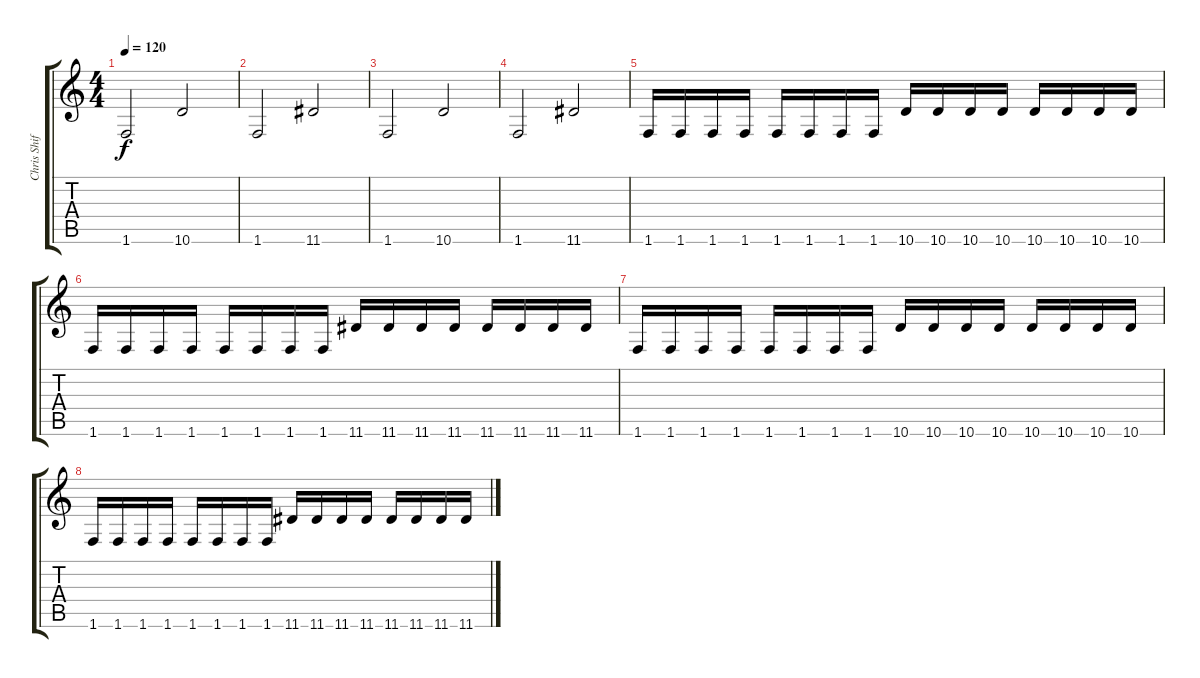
\track ("Chris Shiflett" "Chris Shif") {instrument distortionguitar}
\staff {score tabs}
\tuning (E4 B3 G3 D3 A2 E2) {hide}
\ts (4 4)
\tempo 120
\clef g2
\ks c
1.6.2{dy f instrument distortionguitar} 10.6.2 |
1.6.2 11.6.2 |
1.6.2 10.6.2 |
1.6.2 11.6.2 |
1.6.16 1.6.16 1.6.16 1.6.16 1.6.16 1.6.16 1.6.16 1.6.16 10.6.16 10.6.16 10.6.16 10.6.16 10.6.16 10.6.16 10.6.16 10.6.16 |
1.6.16 1.6.16 1.6.16 1.6.16 1.6.16 1.6.16 1.6.16 1.6.16 11.6.16 11.6.16 11.6.16 11.6.16 11.6.16 11.6.16 11.6.16 11.6.16 |
1.6.16 1.6.16 1.6.16 1.6.16 1.6.16 1.6.16 1.6.16 1.6.16 10.6.16 10.6.16 10.6.16 10.6.16 10.6.16 10.6.16 10.6.16 10.6.16 |
1.6.16 1.6.16 1.6.16 1.6.16 1.6.16 1.6.16 1.6.16 1.6.16 11.6.16 11.6.16 11.6.16 11.6.16 11.6.16 11.6.16 11.6.16 11.6.16
